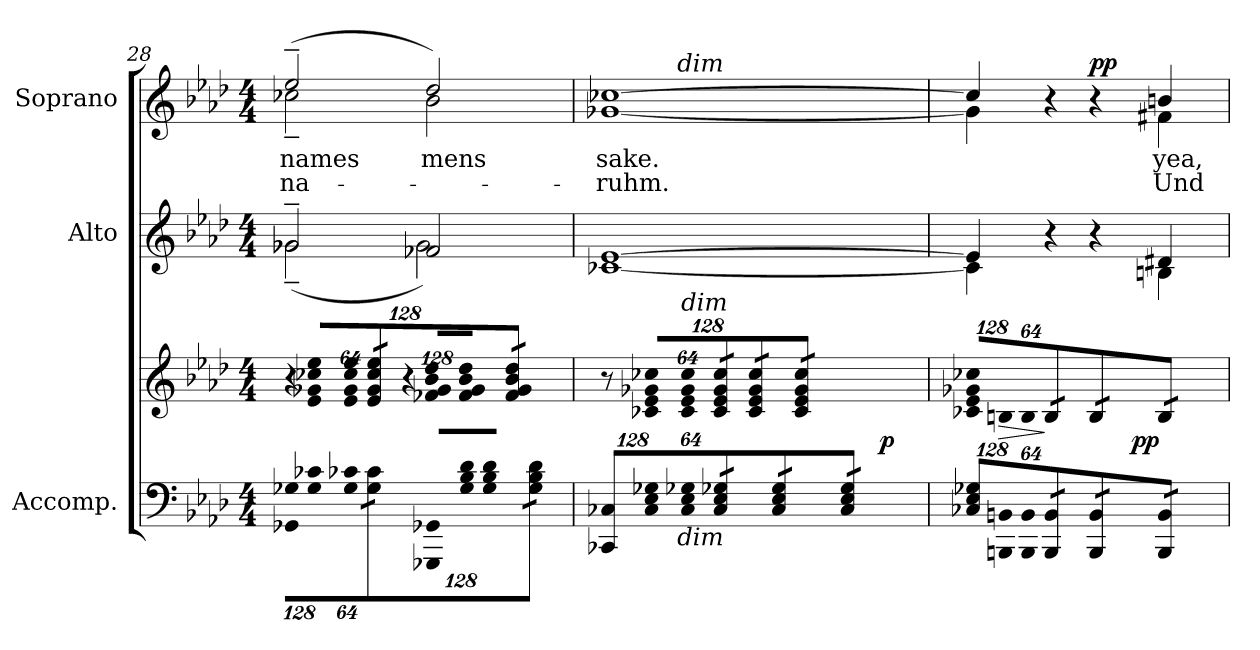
**kern	**kern	**dynam	**kern	**kern	**text	**text	**dynam
*part3	*part3	*part3	*part2	*part1	*part1	*part1	*part1
*staff4	*staff3	*staff3/4	*staff2	*staff1	*staff1	*staff1	*staff1
*I"Accomp.	*	*	*I"Alto	*I"Soprano	*	*	*
*	*	*	*I'A.	*I'S.	*	*	*
*clefF4	*clefG2	*	*clefG2	*clefG2	*	*	*
*k[b-e-a-d-]	*k[b-e-a-d-]	*	*k[b-e-a-d-]	*k[b-e-a-d-]	*	*	*
*A-:	*A-:	*	*A-:	*A-:	*	*	*
*M4/4	*M4/4	*	*M4/4	*M4/4	*	*	*
*Xbrackettup	*	*	*	*	*	*	*
=28	=28	=28	=28	=28	=28	=28	=28
!LO:N:vis=8	!	!	!	!	!	!	!
*	*Xbrackettup	*	*	*	*	*	*
!	!LO:N:vis=8	!	!	!	!	!	!
*	*	*	*^	*	*	*	*
!	!	!	!	!	!	!LO:LY:b:color=#000000	!LO:LY:b:color=#000000	!
*	*	*	*	*	*^	*	*	*
1024%85GG-Xi\ 1024%85G-Xi\L	1024%85r	.	2g-X~i/	(2g-~i\	(2ee-~i/	2cc-X~i\	names	na-	.
!LO:N:vis=8	!LO:N:vis=8	!	!	!	!	!	!	!	!
1024%85G-i\ 1024%85c-Xi\	1024%85e-i/ 1024%85g-Xi/ 1024%85cc-Xi/ 1024%85ee-i/L	.	.	.	.	.	.	.	.
!LO:N:vis=8	!LO:N:vis=8	!	!	!	!	!	!	!	!
512%43G-i\ 512%43c-Xi\J	512%43e-i/ 512%43g-i/ 512%43cc-i/ 512%43ee-i/J	.	.	.	.	.	.	.	.
*tremolo	*	*	*	*	*	*	*	*	*
*	*tremolo	*	*	*	*	*	*	*	*
12G-i\ 12c-iL	12e-i/ 12g-i 12cc-i 12ee-iL	.	.	.	.	.	.	.	.
12G-i\ 12c-i	12e-i/ 12g-i 12cc-i 12ee-i	.	.	.	.	.	.	.	.
12G-i\ 12c-iJ	12e-i/ 12g-i 12cc-i 12ee-iJ	.	.	.	.	.	.	.	.
*	*Xtremolo	*	*	*	*	*	*	*	*
*Xtremolo	*	*	*	*	*	*	*	*	*
!LO:N:vis=8	!LO:N:vis=8	!	!	!	!	!	!	!	!
!	!	!	!	!	!	!	!LO:LY:b:color=#000000	!	!
1024%85GGG-Xi/ 1024%85GG-Xi/L	1024%85r	.	2f-Xi/	2g-i\)	2dd-i/)	2b-i\	-mens	.	.
!LO:N:vis=8	!LO:N:vis=8	!	!	!	!	!	!	!	!
1024%85G-i/ 1024%85B-i/ 1024%85d-i/	1024%85f-Xi/ 1024%85g-i/ 1024%85b-i/ 1024%85dd-i/L	.	.	.	.	.	.	.	.
!LO:N:vis=8	!LO:N:vis=8	!	!	!	!	!	!	!	!
512%43G-i/ 512%43B-i/ 512%43d-i/J	512%43f-i/ 512%43g-i/ 512%43b-i/ 512%43dd-i/J	.	.	.	.	.	.	.	.
*tremolo	*	*	*	*	*	*	*	*	*
*	*tremolo	*	*	*	*	*	*	*	*
12G-i\ 12B-i 12d-iL	12f-i/ 12g-i 12b-i 12dd-iL	.	.	.	.	.	.	.	.
12G-i\ 12B-i 12d-i	12f-i/ 12g-i 12b-i 12dd-i	.	.	.	.	.	.	.	.
12G-i\ 12B-i 12d-iJ	12f-i/ 12g-i 12b-i 12dd-iJ	.	.	.	.	.	.	.	.
*	*Xtremolo	*	*	*	*	*	*	*	*
*Xtremolo	*	*	*	*	*	*	*	*	*
*	*	*	*	*	*v	*v	*	*	*
=29	=29	=29	=29	=29	=29	=29	=29	=29
!LO:N:vis=8	!LO:N:vis=8	!	!	!	!	!	!	!
!	!	!	!	!	!	!LO:LY:b:color=#000000	!LO:LY:b:color=#000000	!
*^	*^	*	*	*	*^	*	*	*
*	*	*	*	*	*	*	*	*^	*	*	*
1024%85CC-Xi/ 1024%85C-Xi/L	8ryy	1024%85r	2ryy	.	[1e-i	[1c-Xi	[1cc-Xi	[1g-Xi	8ryy	sake.	ruhm.	.
!LO:N:vis=8	!	!LO:N:vis=8	!	!	!	!	!	!	!	!	!	!
1024%85C-i/ 1024%85E-i/ 1024%85G-Xi/	.	1024%85c-Xi/ 1024%85e-i/ 1024%85g-Xi/ 1024%85cc-Xi/L	.	.	.	.	.	.	.	.	.	.
.	32ryy	.	.	.	.	.	.	.	32ryy	.	.	.
.	128ryy	.	.	.	.	.	.	.	128ryy	.	.	.
!	!	!	!	!	!	!	!	!	!LO:TX:a:i:t=dim	!	!	!
!	!LO:TX:b:i:t=dim	!	!	!	!	!	!	!	!	!	!	!
.	2ryy	.	.	.	.	.	.	.	2ryy	.	.	.
!	!	!LO:TX:a:i:t=dim	!	!	!	!	!	!	!	!	!	!
!LO:N:vis=8	!	!LO:N:vis=8	!	!	!	!	!	!	!	!	!	!
512%43C-i/ 512%43E-i/ 512%43G-Xi/J	.	512%43c-i/ 512%43e-i/ 512%43g-i/ 512%43cc-i/J	.	.	.	.	.	.	.	.	.	.
*tremolo	*	*	*	*	*	*	*	*	*	*	*	*
*	*	*tremolo	*	*	*	*	*	*	*	*	*	*
12C-i\ 12E-i 12G-XiL	.	12c-i/ 12e-i 12g-i 12cc-iL	.	.	.	.	.	.	.	.	.	.
12C-i\ 12E-i 12G-Xi	.	12c-i/ 12e-i 12g-i 12cc-i	.	.	.	.	.	.	.	.	.	.
12C-i\ 12E-i 12G-XiJ	.	12c-i/ 12e-i 12g-i 12cc-iJ	.	.	.	.	.	.	.	.	.	.
12C-i\ 12E-i 12G-iL	.	12c-i/ 12e-i 12g-i 12cc-iL	4ryy	.	.	.	.	.	.	.	.	.
12C-i\ 12E-i 12G-i	.	12c-i/ 12e-i 12g-i 12cc-i	.	.	.	.	.	.	.	.	.	.
.	4ryy	.	.	.	.	.	.	.	4ryy	.	.	.
12C-i\ 12E-i 12G-iJ	.	12c-i/ 12e-i 12g-i 12cc-iJ	.	.	.	.	.	.	.	.	.	.
12C-i\ 12E-i 12G-iL	.	12c-i/ 12e-i 12g-i 12cc-iL	8ryy	.	.	.	.	.	.	.	.	.
12C-i\ 12E-i 12G-i	.	12c-i/ 12e-i 12g-i 12cc-i	.	.	.	.	.	.	.	.	.	.
.	.	.	64ryy	.	.	.	.	.	.	.	.	.
.	.	.	1024ryy	.	.	.	.	.	.	.	.	.
.	.	.	16ryy	p	.	.	.	.	.	.	.	.
.	16ryy	.	.	.	.	.	.	.	16ryy	.	.	.
12C-i\ 12E-i 12G-iJ	.	12c-i/ 12e-i 12g-i 12cc-iJ	.	.	.	.	.	.	.	.	.	.
*	*	*Xtremolo	*	*	*	*	*	*	*	*	*	*
*Xtremolo	*	*	*	*	*	*	*	*	*	*	*	*
.	.	.	32ryy	.	.	.	.	.	.	.	.	.
.	64.ryy	.	.	.	.	.	.	.	64.ryy	.	.	.
.	.	.	128...ryy	.	.	.	.	.	.	.	.	.
=30	=30	=30	=30	=30	=30	=30	=30	=30	=30	=30	=30	=30
!LO:N:vis=8	!	!LO:N:vis=8	!	!	!	!	!	!	!	!	!	!
*v	*v	*	*	*	*	*	*	*v	*v	*	*	*
1024%85C-Xi/ 1024%85E-i/ 1024%85G-Xi/L	1024%85c-Xi/ 1024%85e-i/ 1024%85g-Xi/ 1024%85cc-Xi/L	2ryy	.	4e-i/]	4c-i\]	4cc-i/]	4g-i\]	.	.	.
!LO:N:vis=8	!LO:N:vis=8	!	!LO:HP:b	!	!	!	!	!	!	!
1024%85BBBni/ 1024%85BBni/	1024%85Bni/	.	>	.	.	.	.	.	.	.
!LO:N:vis=8	!LO:N:vis=8	!	!	!	!	!	!	!	!	!
512%43BBBi/ 512%43BBi/J	512%43Bi/J	.	.	.	.	.	.	.	.	.
*tremolo	*	*	*	*	*	*	*	*	*	*
*	*tremolo	*	*	*	*	*	*	*	*	*
12BBBi/ 12BBiL	12Bi/L	.	]	4r	2ryy	4r	2ryy	.	.	.
12BBBi/ 12BBi	12Bi/	.	.	.	.	.	.	.	.	.
12BBBi/ 12BBiJ	12Bi/J	.	.	.	.	.	.	.	.	.
12BBBi/ 12BBiL	12Bi/L	8ryy	.	4r	.	4r	.	.	.	pp
12BBBi/ 12BBi	12Bi/	.	.	.	.	.	.	.	.	.
.	.	64ryy	.	.	.	.	.	.	.	.
.	.	256.ryy	.	.	.	.	.	.	.	.
.	.	4ryy	pp	.	.	.	.	.	.	.
12BBBi/ 12BBiJ	12Bi/J	.	.	.	.	.	.	.	.	.
!	!	!	!	!	!	!	!	!LO:LY:b:color=#000000	!LO:LY:b:color=#000000	!
12BBBi/ 12BBiL	12Bi/L	.	.	4d#Xi/	4Bni\	4bni/	4f#Xi\	yea,-	Und	.
12BBBi/ 12BBi	12Bi/	.	.	.	.	.	.	.	.	.
.	.	16ryy	.	.	.	.	.	.	.	.
12BBBi/ 12BBiJ	12Bi/J	.	.	.	.	.	.	.	.	.
*	*Xtremolo	*	*	*	*	*	*	*	*	*
*Xtremolo	*	*	*	*	*	*	*	*	*	*
.	.	32ryy	.	.	.	.	.	.	.	.
.	.	128ryy	.	.	.	.	.	.	.	.
.	.	512ryy	.	.	.	.	.	.	.	.
*	*v	*v	*	*	*	*v	*v	*	*	*
*	*	*	*v	*v	*	*	*	*
=	=	=	=	=	=	=	=
*-	*-	*-	*-	*-	*-	*-	*-
